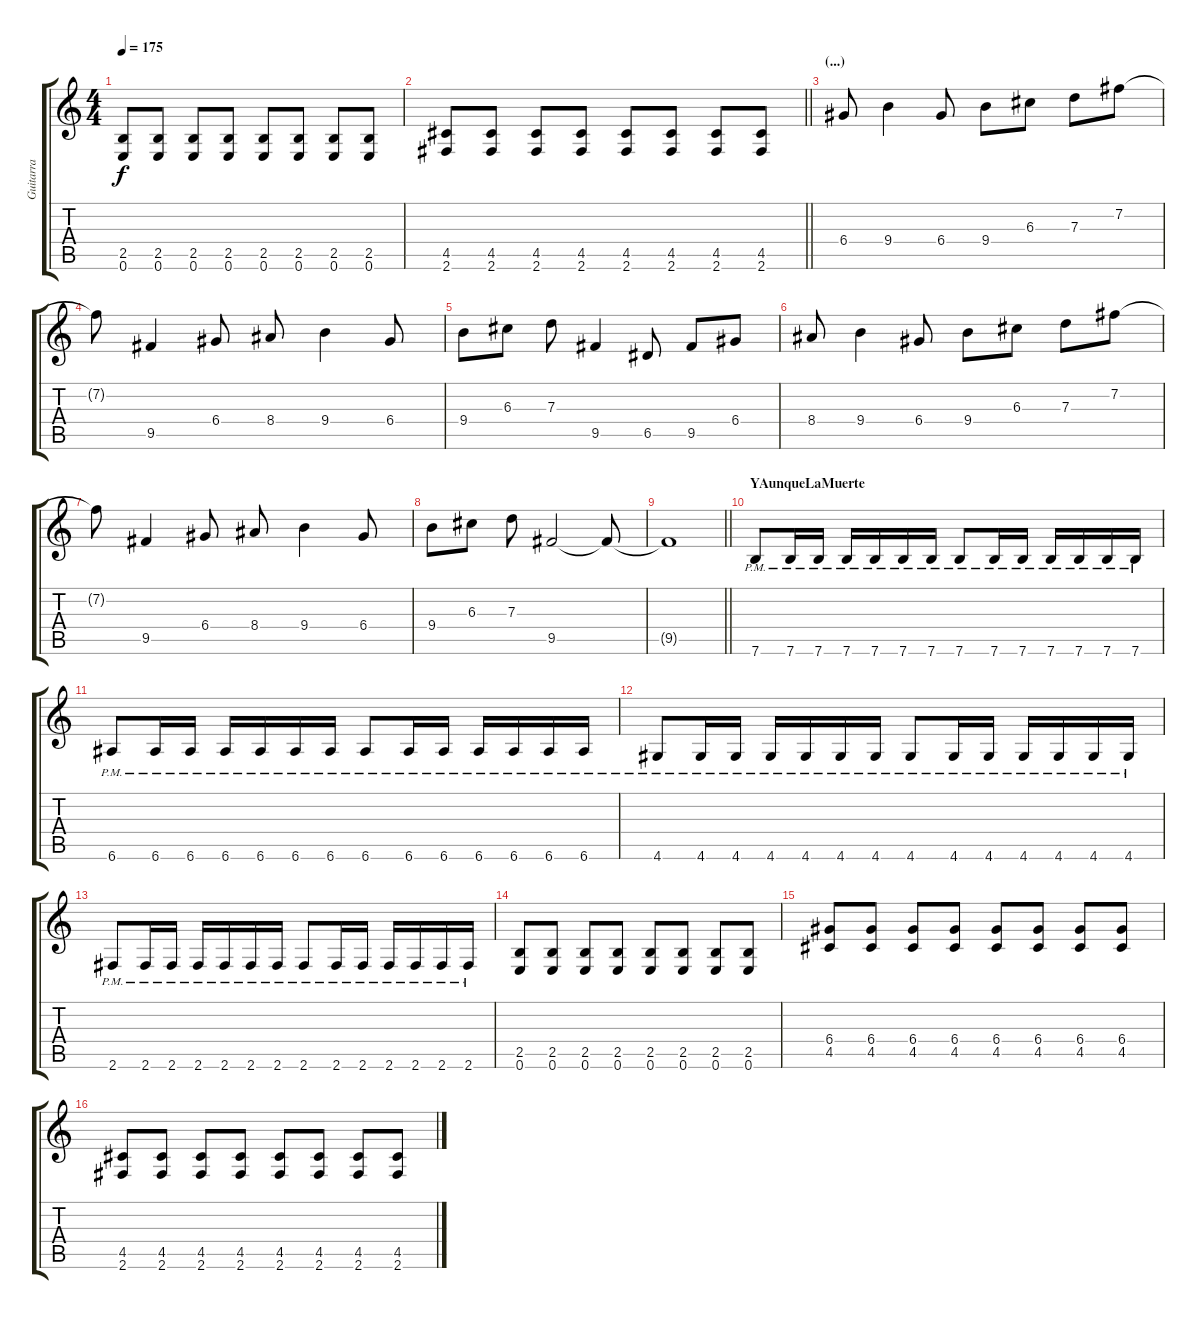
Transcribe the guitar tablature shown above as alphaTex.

\track ("Guitarra" "Guitarra") {instrument overdrivenguitar}
\staff {score tabs}
\tuning (E4 B3 G3 D3 A2 E2) {hide}
\ts (4 4)
\tempo 175
\clef g2
\ks c
(2.5 0.6).8{dy f} (2.5 0.6).8 (2.5 0.6).8 (2.5 0.6).8 (2.5 0.6).8 (2.5 0.6).8 (2.5 0.6).8 (2.5 0.6).8 |
\barLineRight lightlight
(4.5 2.6).8 (4.5 2.6).8 (4.5 2.6).8 (4.5 2.6).8 (4.5 2.6).8 (4.5 2.6).8 (4.5 2.6).8 (4.5 2.6).8 |
\section ("" "(...)")
6.4.8 9.4.4 6.4.8 9.4.8 6.3.8 7.3.8 7.2.8 |
7.2{t}.8 9.5.4 6.4.8 8.4.8 9.4.4 6.4.8 |
9.4.8 6.3.8 7.3.8 9.5.4 6.5.8 9.5.8 6.4.8 |
8.4.8 9.4.4 6.4.8 9.4.8 6.3.8 7.3.8 7.2.8 |
7.2{t}.8 9.5.4 6.4.8 8.4.8 9.4.4 6.4.8 |
9.4.8 6.3.8 7.3.8 9.5.2 9.5{t}.8 |
\barLineRight lightlight
9.5{t}.1 |
\section ("" "YAunqueLaMuerte")
7.6{pm}.8 7.6{pm}.16 7.6{pm}.16 7.6{pm}.16 7.6{pm}.16 7.6{pm}.16 7.6{pm}.16 7.6{pm}.8 7.6{pm}.16 7.6{pm}.16 7.6{pm}.16 7.6{pm}.16 7.6{pm}.16 7.6{pm}.16 |
6.6{pm}.8 6.6{pm}.16 6.6{pm}.16 6.6{pm}.16 6.6{pm}.16 6.6{pm}.16 6.6{pm}.16 6.6{pm}.8 6.6{pm}.16 6.6{pm}.16 6.6{pm}.16 6.6{pm}.16 6.6{pm}.16 6.6{pm}.16 |
4.6{pm}.8 4.6{pm}.16 4.6{pm}.16 4.6{pm}.16 4.6{pm}.16 4.6{pm}.16 4.6{pm}.16 4.6{pm}.8 4.6{pm}.16 4.6{pm}.16 4.6{pm}.16 4.6{pm}.16 4.6{pm}.16 4.6{pm}.16 |
2.6{pm}.8 2.6{pm}.16 2.6{pm}.16 2.6{pm}.16 2.6{pm}.16 2.6{pm}.16 2.6{pm}.16 2.6{pm}.8 2.6{pm}.16 2.6{pm}.16 2.6{pm}.16 2.6{pm}.16 2.6{pm}.16 2.6{pm}.16 |
(2.5 0.6).8 (2.5 0.6).8 (2.5 0.6).8 (2.5 0.6).8 (2.5 0.6).8 (2.5 0.6).8 (2.5 0.6).8 (2.5 0.6).8 |
(6.4 4.5).8 (6.4 4.5).8 (6.4 4.5).8 (6.4 4.5).8 (6.4 4.5).8 (6.4 4.5).8 (6.4 4.5).8 (6.4 4.5).8 |
(4.5 2.6).8 (4.5 2.6).8 (4.5 2.6).8 (4.5 2.6).8 (4.5 2.6).8 (4.5 2.6).8 (4.5 2.6).8 (4.5 2.6).8
